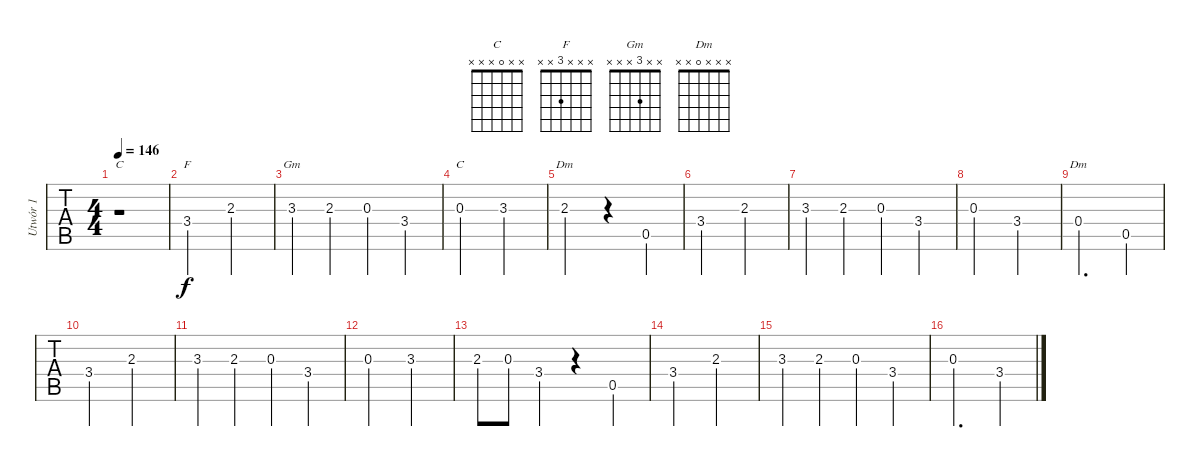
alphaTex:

\track ("Utwór 1" "Utwór 1") {instrument acousticguitarsteel}
\staff {tabs}
\tuning (E4 B3 G3 D3 A2 E2) {hide}
\chord ("C" x x x x x x)
\chord ("F" x x x 3 x x)
\chord ("Gm" x x 3 x x x)
\chord ("C" x x 0 x x x)
\chord ("Dm" x x 2 x x x)
\chord ("Dm" x x x 0 x x)
\ts (4 4)
\tempo 146
\clef g2
\ks c
r.1{ch "C" dy f} |
3.4.2{ch "F"} 2.3.2 |
3.3.4{ch "Gm"} 2.3.4 0.3.4 3.4.4 |
0.3.2{ch "C"} 3.3.2 |
2.3.2{ch "Dm"} r.4 0.5.4 |
3.4.2 2.3.2 |
3.3.4 2.3.4 0.3.4 3.4.4 |
0.3.2 3.4.2 |
0.4.2{d ch "Dm"} 0.5.4 |
3.4.2 2.3.2 |
3.3.4 2.3.4 0.3.4 3.4.4 |
0.3.2 3.3.2 |
2.3.8 0.3.8 3.4.4 r.4 0.5.4 |
3.4.2 2.3.2 |
3.3.4 2.3.4 0.3.4 3.4.4 |
0.3.2{d} 3.4.4
